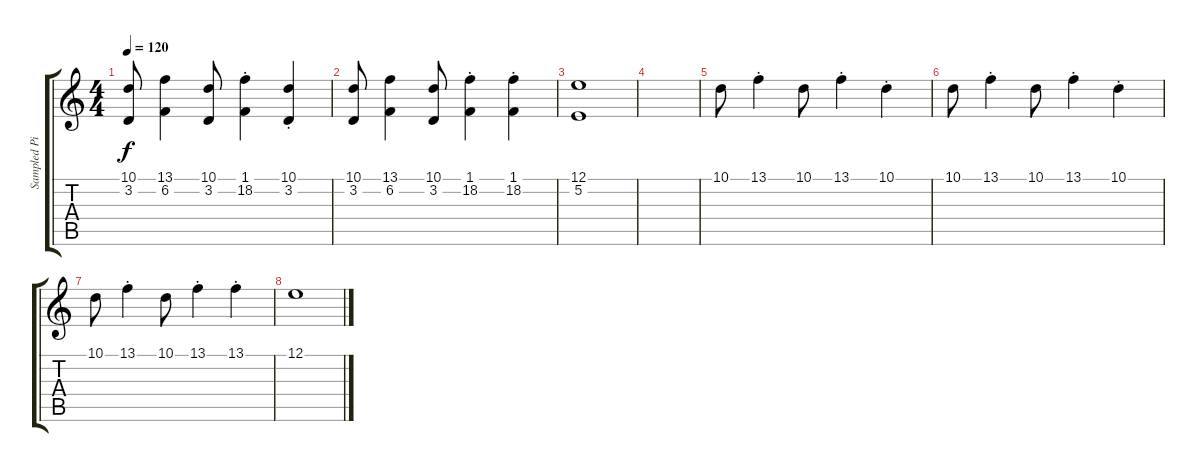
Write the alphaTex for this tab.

\track ("Sampled Piano" "Sampled Pi") {instrument honkytonkpiano}
\staff {score tabs}
\tuning (E4 B3 G3 D3 A2 E2) {hide}
\ts (4 4)
\tempo 120
\clef g2
\ks c
(10.1 3.2).8{dy f} (13.1 6.2).4 (10.1 3.2).8 (1.1{st} 18.2{st}).4 (10.1{st} 3.2{st}).4 |
(10.1 3.2).8 (13.1 6.2).4 (10.1 3.2).8 (1.1{st} 18.2{st}).4 (1.1{st} 18.2{st}).4 |
(12.1 5.2).1 |
|
10.1.8 13.1{st}.4 10.1.8 13.1{st}.4 10.1{st}.4 |
10.1.8 13.1{st}.4 10.1.8 13.1{st}.4 10.1{st}.4 |
10.1.8 13.1{st}.4 10.1.8 13.1{st}.4 13.1{st}.4 |
12.1.1
